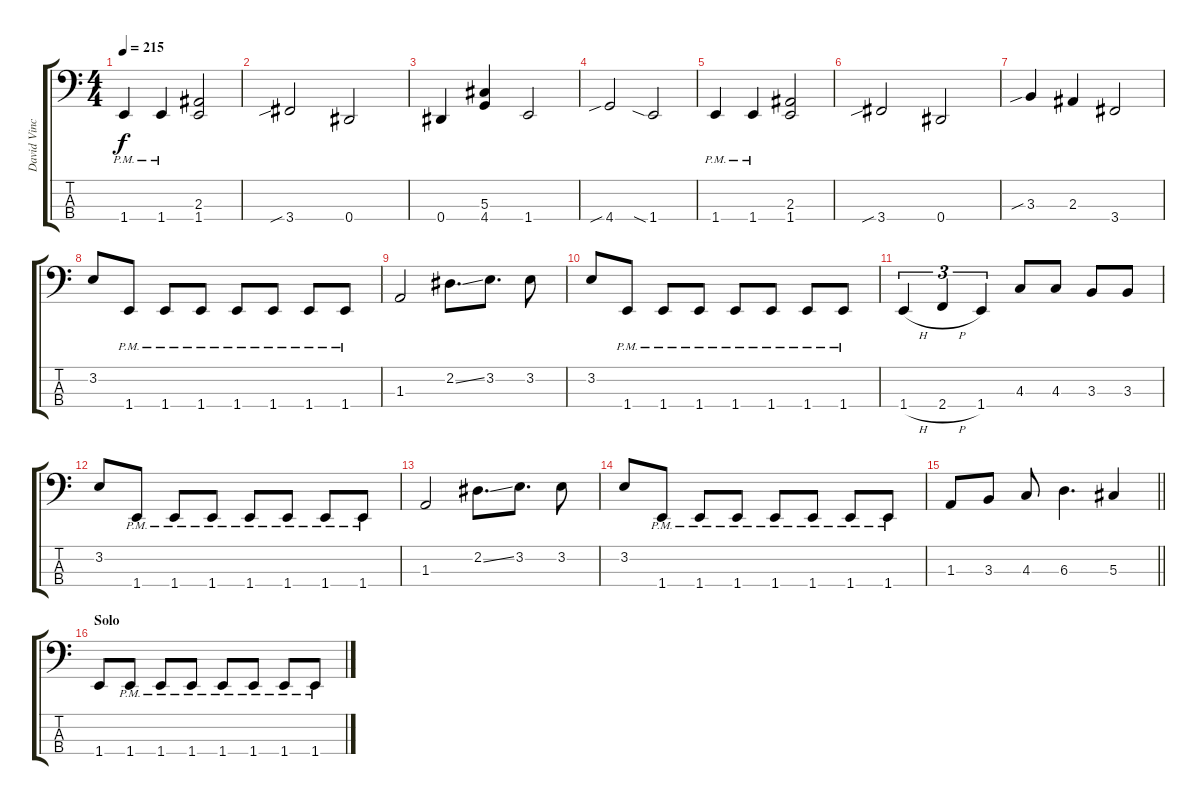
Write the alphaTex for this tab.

\track ("David Vincent" "David Vinc") {instrument electricbassfinger}
\staff {score tabs}
\tuning (Gb2 Db2 Ab1 Eb1) {hide}
\ts (4 4)
\tempo 215
\clef f4
\ks c
1.4{pm}.4{dy f} 1.4{pm}.4 (2.3 1.4).2 |
3.4{sib}.2 0.4.2 |
0.4.4 (5.3 4.4).4 1.4.2 |
4.4{sib}.2 1.4{sia}.2 |
1.4{pm}.4 1.4{pm}.4 (2.3 1.4).2 |
3.4{sib}.2 0.4.2 |
3.3{sib}.4 2.3.4 3.4.2 |
3.2.8 1.4{pm}.8 1.4{pm}.8 1.4{pm}.8 1.4{pm}.8 1.4{pm}.8 1.4{pm}.8 1.4{pm}.8 |
1.3.2 2.2{ss}.8{d} 3.2.8{d} 3.2.8 |
3.2.8 1.4{pm}.8 1.4{pm}.8 1.4{pm}.8 1.4{pm}.8 1.4{pm}.8 1.4{pm}.8 1.4{pm}.8 |
1.4{h}.4{tu (3 2)} 2.4{h}.4{tu (3 2)} 1.4.4{tu (3 2)} 4.3.8 4.3.8 3.3.8 3.3.8 |
3.2.8 1.4{pm}.8 1.4{pm}.8 1.4{pm}.8 1.4{pm}.8 1.4{pm}.8 1.4{pm}.8 1.4{pm}.8 |
1.3.2 2.2{ss}.8{d} 3.2.8{d} 3.2.8 |
3.2.8 1.4{pm}.8 1.4{pm}.8 1.4{pm}.8 1.4{pm}.8 1.4{pm}.8 1.4{pm}.8 1.4{pm}.8 |
\barLineRight lightlight
1.3.8 3.3.8 4.3.8 6.3.4{d} 5.3.4 |
\section ("" "Solo")
1.4.8 1.4{pm}.8 1.4{pm}.8 1.4{pm}.8 1.4{pm}.8 1.4{pm}.8 1.4{pm}.8 1.4{pm}.8
